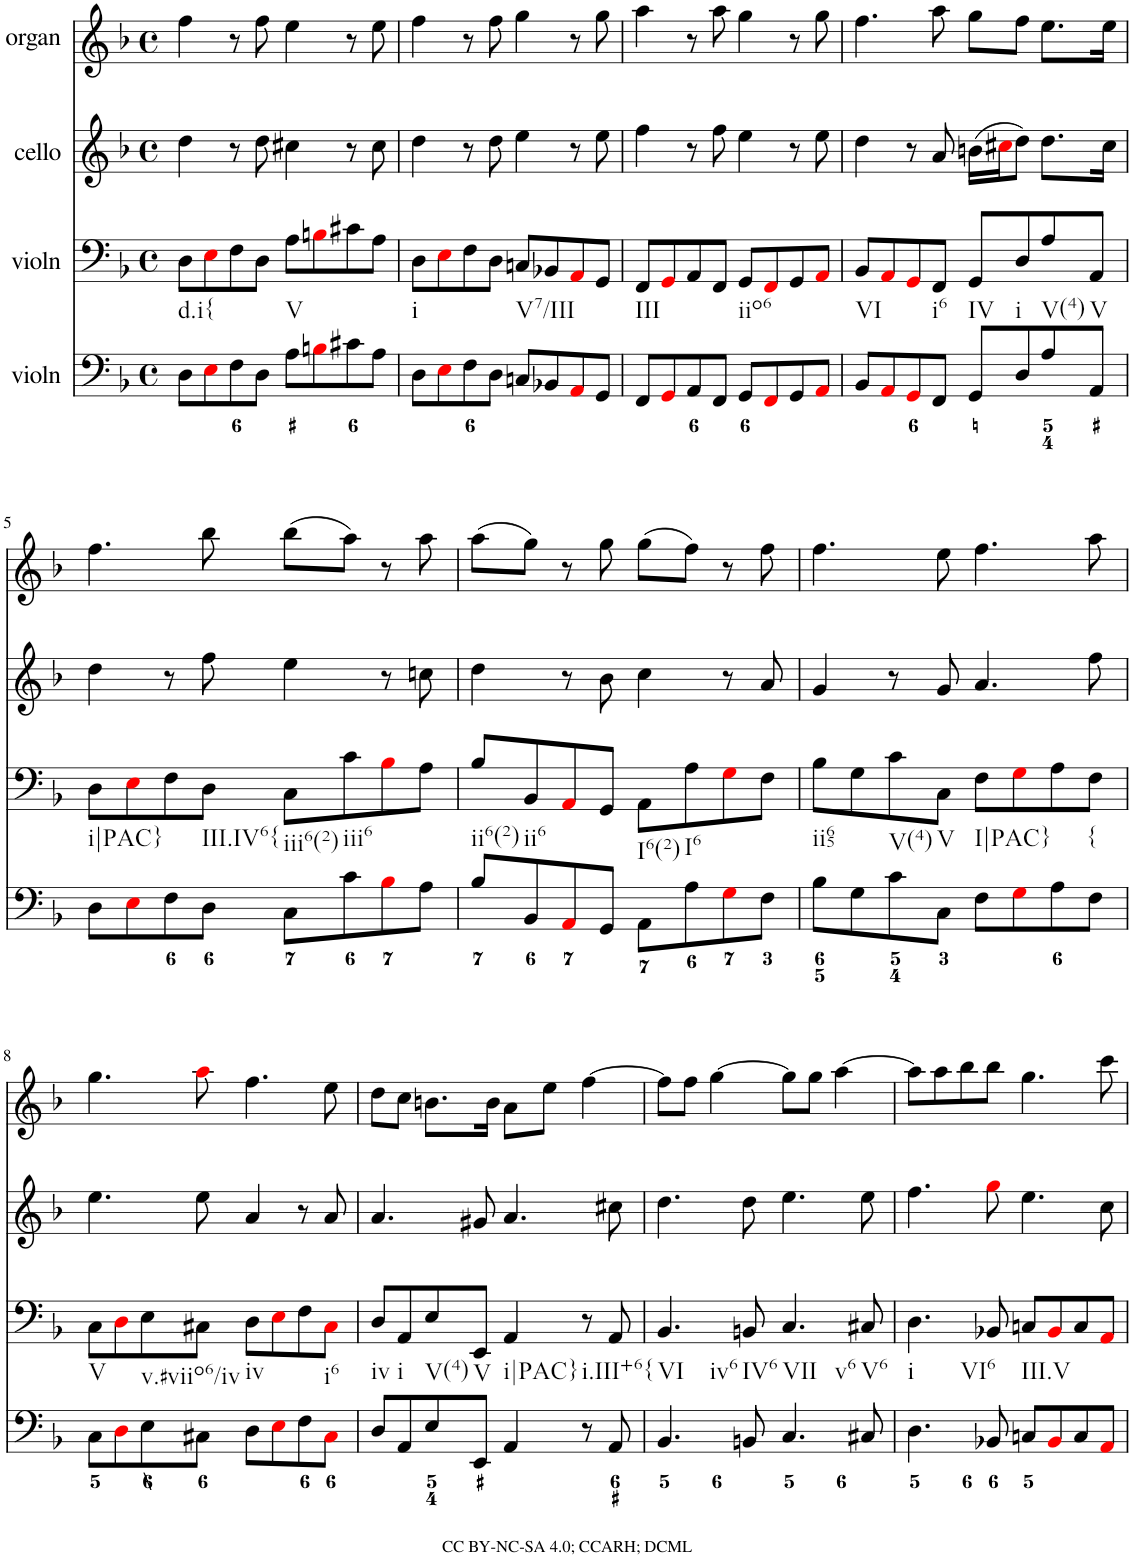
**kern	**kern	**kern	**kern
*part4	*part3	*part2	*part1
*staff4	*staff3	*staff2	*staff1
*I"violn	*I"violn	*I"cello	*I"organ
*clefF4	*clefF4	*clefG2	*clefG2
*k[b-]	*k[b-]	*k[b-]	*k[b-]
*d:	*d:	*d:	*d:
*M4/4	*M4/4	*M4/4	*M4/4
*met(c)	*met(c)	*met(c)	*met(c)
=1	=1	=1	=1
!	!LO:TX:b:t=d.i{	!	!
8D\L	8D\L	4dd\	4ff\
8Ei\	8Ei\	.	.
8F\	8F\	8r	8r
8D\J	8D\J	8dd\	8ff\
!	!LO:TX:b:t=V	!	!
8A\L	8A\L	4cc#X\	4ee\
8Bni\	8Bni\	.	.
8c#X\	8c#X\	8r	8r
8A\J	8A\J	8cc#\	8ee\
=2	=2	=2	=2
!	!LO:TX:b:t=i	!	!
8D\L	8D\L	4dd\	4ff\
8Ei\	8Ei\	.	.
8F\	8F\	8r	8r
8D\J	8D\J	8dd\	8ff\
!	!LO:TX:b:t=V7/III	!	!
8Cn/L	8Cn/L	4ee\	4gg\
8BB-X/	8BB-X/	.	.
8AAi/	8AAi/	8r	8r
8GG/J	8GG/J	8ee\	8gg\
=3	=3	=3	=3
!	!LO:TX:b:t=III	!	!
8FF/L	8FF/L	4ff\	4aa\
8GGi/	8GGi/	.	.
8AA/	8AA/	8r	8r
8FF/J	8FF/J	8ff\	8aa\
!	!LO:TX:b:t=iio6	!	!
8GG/L	8GG/L	4ee\	4gg\
8FFi/	8FFi/	.	.
8GG/	8GG/	8r	8r
8AAi/J	8AAi/J	8ee\	8gg\
=4	=4	=4	=4
!	!LO:TX:b:t=VI	!	!
8BB-/L	8BB-/L	4dd\	4.ff\
8AAi/	8AAi/	.	.
8GGi/	8GGi/	8r	.
!	!LO:TX:b:t=i6	!	!
8FF/J	8FF/J	8a/	8aa\
!	!LO:TX:b:t=IV	!	!
8GG/L	8GG/L	(16bn\LL	8gg\L
.	.	16cc#Xi\J	.
!	!LO:TX:b:t=i	!	!
8D/	8D/	8dd\J)	8ff\J
!	!LO:TX:b:t=V(4)	!	!
8A/	8A/	8.dd\L	8.ee\L
!	!LO:TX:b:t=V	!	!
8AA/J	8AA/J	.	.
.	.	16cc#\Jk	16ee\Jk
!!LO:LB:g=z
=5	=5	=5	=5
!	!LO:TX:b:t=i|PAC}	!	!
8D\L	8D\L	4dd\	4.ff\
8Ei\	8Ei\	.	.
8F\	8F\	8r	.
!	!LO:TX:b:t=III.IV6{	!	!
8D\J	8D\J	8ff\	8bb-\
!	!LO:TX:b:t=iii6(2)	!	!
8C\L	8C\L	4ee\	(8bb-\L
!	!LO:TX:b:t=iii6	!	!
8c\	8c\	.	8aa\J)
8B-i\	8B-i\	8r	8r
8A\J	8A\J	8ccn\	8aa\
=6	=6	=6	=6
!	!LO:TX:b:t=ii6(2)	!	!
8B-/L	8B-/L	4dd\	(8aa\L
!	!LO:TX:b:t=ii6	!	!
8BB-/	8BB-/	.	8gg\J)
8AAi/	8AAi/	8r	8r
8GG/J	8GG/J	8b-\	8gg\
!	!LO:TX:b:t=I6(2)	!	!
8AA\L	8AA\L	4cc\	(8gg\L
!	!LO:TX:b:t=I6	!	!
8A\	8A\	.	8ff\J)
8Gi\	8Gi\	8r	8r
8F\J	8F\J	8a/	8ff\
=7	=7	=7	=7
!	!LO:TX:b:t=ii65	!	!
8B-\L	8B-\L	4g/	4.ff\
8G\	8G\	.	.
!	!LO:TX:b:t=V(4)	!	!
8c\	8c\	8r	.
!	!LO:TX:b:t=V	!	!
8C\J	8C\J	8g/	8ee\
!	!LO:TX:b:t=I|PAC}	!	!
8F\L	8F\L	4.a/	4.ff\
8Gi\	8Gi\	.	.
8A\	8A\	.	.
!	!LO:TX:b:t={	!	!
8F\J	8F\J	8ff\	8aa\
!!LO:LB:g=z
=8	=8	=8	=8
!	!LO:TX:b:t=V	!	!
8C\L	8C\L	4.ee\	4.gg\
8Di\	8Di\	.	.
!	!LO:TX:b:t=v.#viio6/iv	!	!
8E\	8E\	.	.
8C#X\J	8C#X\J	8ee\	8aai\
!	!LO:TX:b:t=iv	!	!
8D\L	8D\L	4a/	4.ff\
8Ei\	8Ei\	.	.
8F\	8F\	8r	.
!	!LO:TX:b:t=i6	!	!
8C#i\J	8C#i\J	8a/	8ee\
=9	=9	=9	=9
!	!LO:TX:b:t=iv	!	!
8D/L	8D/L	4.a/	8dd\L
!	!LO:TX:b:t=i	!	!
8AA/	8AA/	.	8cc\J
!	!LO:TX:b:t=V(4)	!	!
8E/	8E/	.	8.bn\L
!	!LO:TX:b:t=V	!	!
8EE/J	8EE/J	8g#X/	.
.	.	.	16b\Jk
!	!LO:TX:b:t=i|PAC}	!	!
4AA/	4AA/	4.a/	8a\L
.	.	.	8ee\J
!	!LO:TX:b:t=i.III+6{	!	!
8r	8r	.	[4ff\
8AA/	8AA/	8cc#X\	.
=10	=10	=10	=10
!	!LO:TX:b:t=VI	!	!
!	!LO:TX:b:t=iv6	!	!
4.BB-/	4.BB-/	4.dd\	8ff\L]
.	.	.	8ff\J
.	.	.	[4gg\
!	!LO:TX:b:t=IV6	!	!
8BBn/	8BBn/	8dd\	.
!	!LO:TX:b:t=VII	!	!
!	!LO:TX:b:t=v6	!	!
4.C/	4.C/	4.ee\	8gg\L]
.	.	.	8gg\J
.	.	.	[4aa\
!	!LO:TX:b:t=V6	!	!
8C#X/	8C#X/	8ee\	.
=11	=11	=11	=11
!	!LO:TX:b:t=i	!	!
!	!LO:TX:b:t=VI6	!	!
4.D\	4.D\	4.ff\	8aa\L]
.	.	.	8aa\
.	.	.	8bb-\
8BB-X/	8BB-X/	8ggi\	8bb-\J
!	!LO:TX:b:t=III.V	!	!
8Cn/L	8Cn/L	4.ee\	4.gg\
8BB-i/	8BB-i/	.	.
8C/	8C/	.	.
8AAi/J	8AAi/J	8cc\	8ccc\
=	=	=	=
*-	*-	*-	*-
